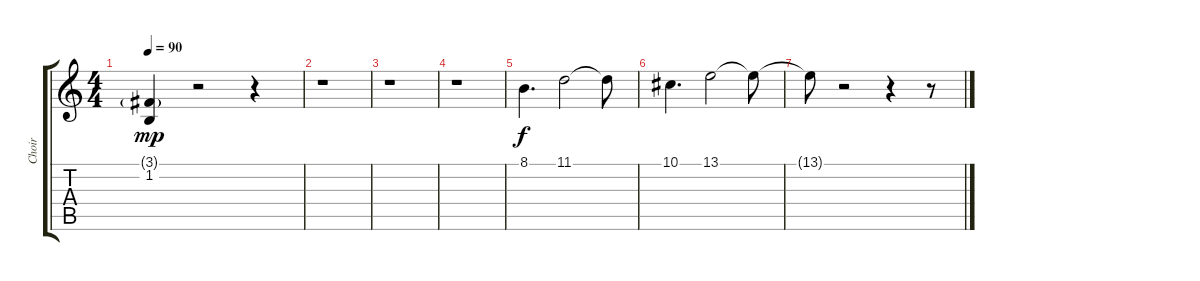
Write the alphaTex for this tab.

\track ("Choir" "Choir") {instrument choiraahs}
\staff {score tabs}
\tuning (Eb4 Bb3 Gb3 Db3 Ab2 Eb2) {hide}
\ts (4 4)
\tempo 90
\clef g2
\ks c
(3.1{g} 1.2).4{dy mp} r.2 r.4 |
r.1 |
r.1 |
r.1 |
8.1.4{d dy f instrument choiraahs} 11.1.2 11.1{t}.8 |
10.1.4{d} 13.1.2 13.1{t}.8 |
13.1{t}.8 r.2 r.4 r.8
